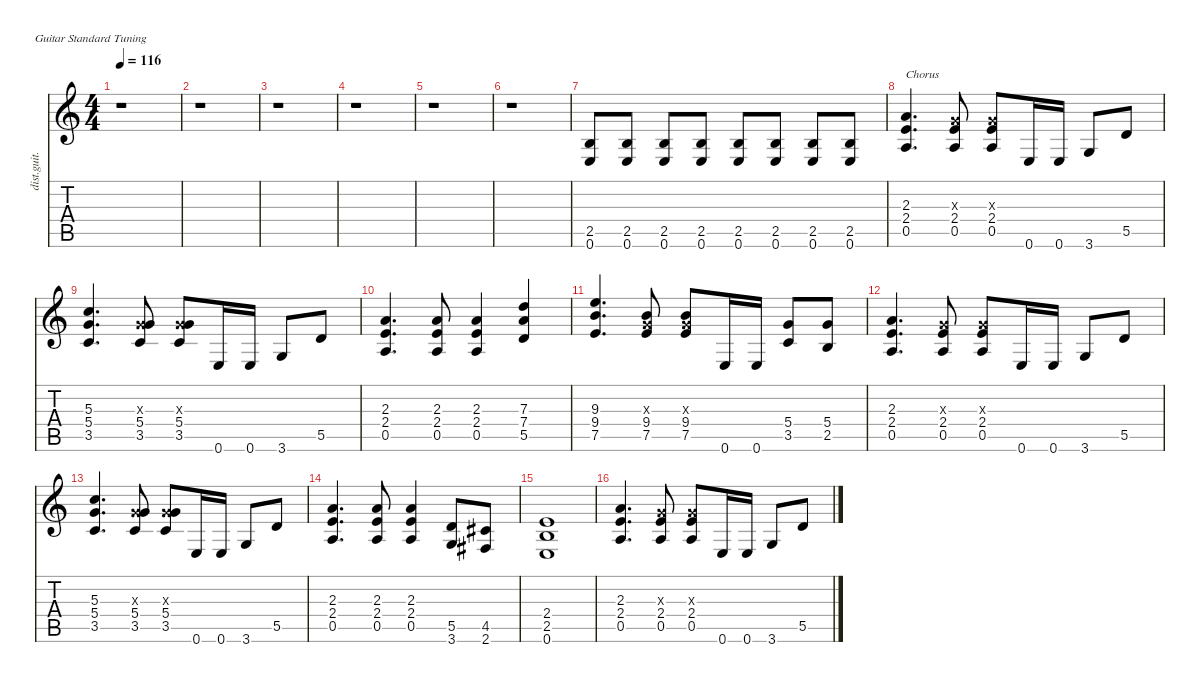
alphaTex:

\defaultSystemsLayout 4
\hideDynamics
\bracketExtendMode nobrackets
\track ("Gtr. 3" "dist.guit.") {instrument distortionguitar}
\staff {score tabs}
\tuning (E4 B3 G3 D3 A2 E2)
\ts (4 4)
\tempo 116
\clef g2
\ks c
r.1{dy f} |
r.1 |
r.1 |
r.1 |
r.1 |
r.1 |
(2.5 0.6).8 (2.5 0.6).8 (2.5 0.6).8 (2.5 0.6).8 (2.5 0.6).8 (2.5 0.6).8 (2.5 0.6).8 (2.5 0.6).8 |
(2.3 2.4 0.5).4{d txt "Chorus"} (0.3{x} 2.4 0.5).8 (0.3{x} 2.4 0.5).8 0.6.16 0.6.16 3.6.8 5.5.8 |
(5.3 5.4 3.5).4{d} (0.3{x} 5.4 3.5).8 (0.3{x} 5.4 3.5).8 0.6.16 0.6.16 3.6.8 5.5.8 |
(2.3 2.4 0.5).4{d} (2.3 2.4 0.5).8 (2.3 2.4 0.5).4 (7.3 7.4 5.5).4 |
(9.3 9.4 7.5).4{d} (0.3{x} 9.4 7.5).8 (0.3{x} 9.4 7.5).8 0.6.16 0.6.16 (5.4 3.5).8 (5.4 2.5).8 |
(2.3 2.4 0.5).4{d} (0.3{x} 2.4 0.5).8 (0.3{x} 2.4 0.5).8 0.6.16 0.6.16 3.6.8 5.5.8 |
(5.3 5.4 3.5).4{d} (0.3{x} 5.4 3.5).8 (0.3{x} 5.4 3.5).8 0.6.16 0.6.16 3.6.8 5.5.8 |
(2.3 2.4 0.5).4{d} (2.3 2.4 0.5).8 (2.3 2.4 0.5).4 (5.5 3.6).8 (4.5{acc #} 2.6{acc #}).8 |
(2.4 2.5 0.6).1 |
(2.3 2.4 0.5).4{d} (0.3{x} 2.4 0.5).8 (0.3{x} 2.4 0.5).8 0.6.16 0.6.16 3.6.8 5.5.8
